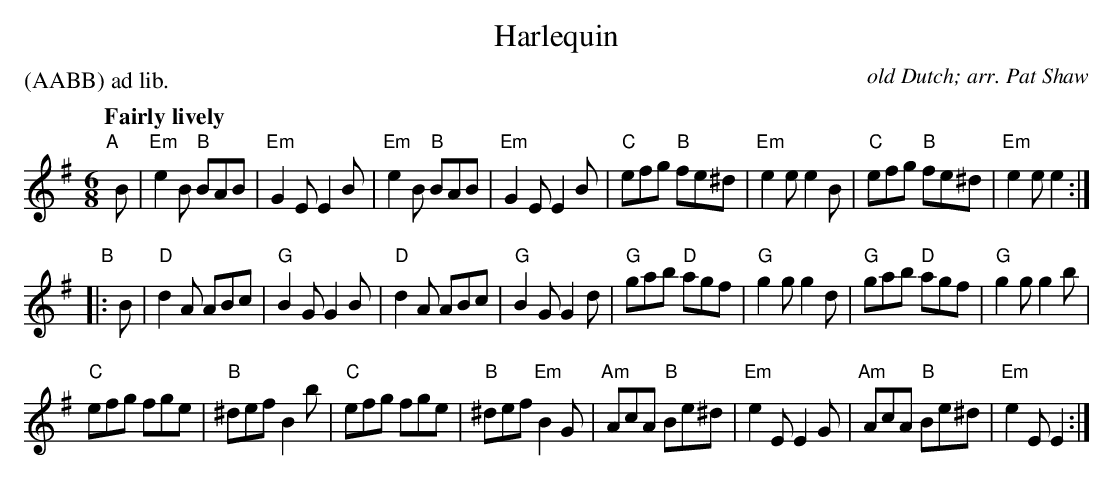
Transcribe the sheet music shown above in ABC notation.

X:1
T: Harlequin
C: old Dutch; arr. Pat Shaw
P: (AABB) ad lib.
Q: "Fairly lively"
M: 6/8
L: 1/8
K: Em
"A"[|] B |\
"Em"e2B "B"BAB | "Em"G2E E2B | "Em"e2B "B"BAB | "Em"G2E E2B |\
"C"efg "B"fe^d | "Em"e2e e2B | "C"efg "B"fe^d | "Em"e2e e2 :|
"B"|: B |\
"D"d2A ABc | "G"B2G G2B | "D"d2A ABc | "G"B2G G2d |\
"G"gab "D"agf | "G"g2g g2d | "G"gab "D"agf | "G"g2g g2b |
y4 \
"C"efg fge | "B"^def B2b | "C"efg fge | "B"^def "Em"B2G |\
"Am"AcA "B"Be^d | "Em"e2E E2G | "Am"AcA "B"Be^d | "Em"e2E E2 :|
